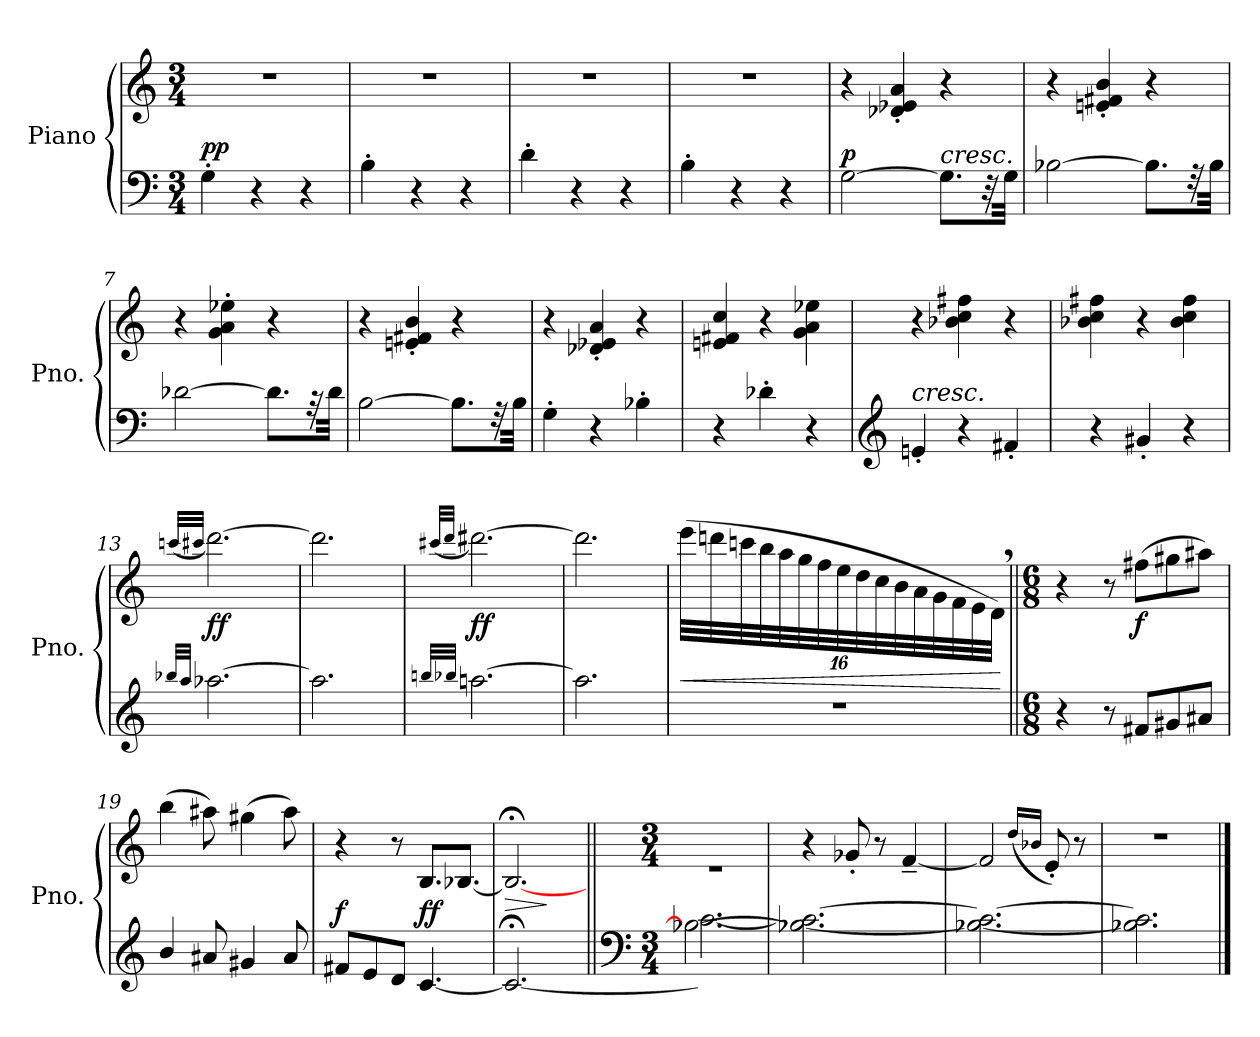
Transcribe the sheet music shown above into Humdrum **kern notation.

**kern	**kern	**dynam
*part1	*part1	*part1
*staff2	*staff1	*staff1/2
*I"Piano	*	*
*I'Pno.	*	*
*clefF4	*clefG2	*
*k[]	*k[]	*
*M3/4	*M3/4	*
*MM100	*MM100	*
=1	=1	=1
!	!	!LO:DY:a=2
4G'\	2.r	pp
4r	.	.
4r	.	.
=2	=2	=2
4B'\	2.r	.
4r	.	.
4r	.	.
=3	=3	=3
4d'\	2.r	.
4r	.	.
4r	.	.
=4	=4	=4
4B'\	2.r	.
4r	.	.
4r	.	.
=5	=5	=5
!	!	!LO:DY:a=2
[2G\	4r	p
.	4d-X/' 4e-X/' 4a/'	.
!LO:TX:a:i:t=cresc.	!	!
8.G\L]	4r	.
32r	.	.
32G\Jkk	.	.
=6	=6	=6
[2B-X\	4r	.
.	4en/' 4f#X/' 4b/'	.
8.B-\L]	4r	.
32rF	.	.
32B-\Jkk	.	.
=7	=7	=7
[2d-X\	4r	.
.	4g\' 4a\' 4ee-X\'	.
8.d-\L]	4r	.
32rA	.	.
32d-\Jkk	.	.
!!LO:LB:g=z
=8	=8	=8
[2B\	4r	.
.	4en/' 4f#X/' 4b/'	.
8.B\L]	4r	.
32rF	.	.
32B\Jkk	.	.
=9	=9	=9
4G'\	4r	.
4r	4d-X/' 4e-X/' 4a/'	.
4B-X'\	4r	.
=10	=10	=10
4r	4en/ 4f#X/ 4cc/	.
4d-X'\	4r	.
4r	4g\ 4a\ 4ee-X\	.
=11	=11	=11
*clefG2	*	*
!LO:TX:a:i:t=cresc.	!	!
4en'/	4r	.
4r	4b-X\ 4cc\ 4ff#X\	.
4f#X'/	4r	.
=12	=12	=12
4r	4b-X\ 4cc\ 4ff#X\	.
4g#X'/	4r	.
4r	4b-\ 4cc\ 4ff#\	.
=13	=13	=13
32qbb-X/LLL	(<32qcccn/LLL	.
32qaa/JJJ	32qccc#X/JJJ	.
!	!	!LO:DY:a=2
[2.aa-X\	[2.ddd\)	ff
=14	=14	=14
2.aa-\]	2.ddd\]	.
=15	=15	=15
32qbbn/LLL	(<32qccc#X/LLL	.
32qbb-X/JJJ	32qddd/JJJ	.
!	!	!LO:DY:a=2
[2.aan\	[2.ddd#X\)	ff
!!LO:LB:g=z
=16	=16	=16
2.aa\]	2.ddd#\]	.
=17	=17	=17
*	*Xbrackettup	*
!	!	!LO:HP:b
2.r	(>64%3eee\LLL	<
.	64%3dddn\	.
.	64%3cccn\	.
.	64%3bb\	.
.	64%3aa\	.
.	64%3gg\	.
.	64%3ff\	.
.	64%3ee\	.
.	64%3dd\	.
.	64%3cc\	.
.	64%3b\	.
.	64%3a\	.
.	64%3g\	.
.	64%3f\	.
.	64%3e\	.
.	64%3d,\JJJ)	.
.	.	[
=18||	=18||	=18||
*M6/8	*M6/8	*
4r	4r	.
8r	8r	.
!	!	!LO:DY:b
8f#X/L	(>8ff#X\L	f
8g#X/	8gg#X\	.
8a#X/J	8aa#X\J)	.
=19	=19	=19
4b/	(>4bb\	.
8a#X/	8aa#X\)	.
4g#X/	(>4gg#X\	.
8a#/	8aa#\)	.
=20	=20	=20
!	!	!LO:DY:a=2
8f#X/L	4r	f
8e/	.	.
8d/J	8r	.
!	!	!LO:DY:a=2
[4.c/	8.B/L	ff
.	[8.B-X/J	.
!!LO:LB:g=z
=21	=21	=21
!	!	!LO:HP:b
2.c;/_	2.B-;</_	>
.	.	]
=22||	=22||	=22||
*clefF4	*	*
*M3/4	*M3/4	*
*^	*	*
2.B-X\_	2.c\_	2.re	.
*v	*v	*	*
=23	=23	=23
2.B-X\_ 2.c\_	4r	.
.	8g-X'/	.
.	8r	.
.	[4f~/	.
=24	=24	=24
2.B-X\_ 2.c\_	2f/]	.
.	(<16qdd/LL	.
.	16qb-X/JJ	.
.	8e'/)	.
.	8r	.
=25	=25	=25
2.B-X\] 2.c\]	2.r	.
==	==	==
*-	*-	*-
